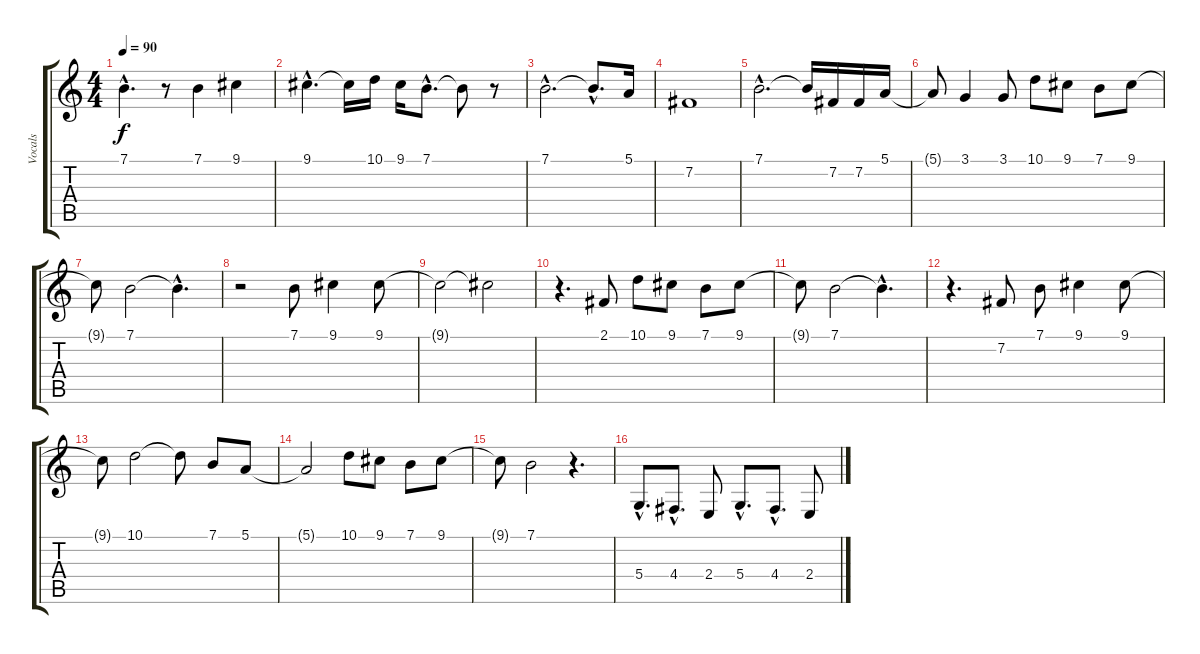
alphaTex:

\track ("Vocals" "Vocals") {instrument lead1square}
\staff {score tabs}
\tuning (E4 B3 G3 D3 A2 E2) {hide}
\ts (4 4)
\tempo 90
\clef g2
\ks c
7.1{hac}.4{d dy f} r.8 7.1.4 9.1.4 |
9.1{hac}.4{d} 9.1{t}.16 10.1.16 9.1.16 7.1{hac}.8{d} 7.1{t}.8 r.8 |
7.1{hac}.2{d} 7.1{hac t}.8{d} 5.1.16 |
7.2.1 |
7.1{hac}.2{d} 7.1{t}.16 7.2.16 7.2.16 5.1.16 |
5.1{t}.8 3.1.4 3.1.8 10.1.8 9.1.8 7.1.8 9.1.8 |
9.1{t}.8 7.1.2 7.1{hac t}.4{d} |
r.2 7.1.8 9.1.4 9.1.8 |
9.1{t}.2 9.1{t}.2 |
r.4{d} 2.1.8 10.1.8 9.1.8 7.1.8 9.1.8 |
9.1{t}.8 7.1.2 7.1{hac t}.4{d} |
r.4{d} 7.2.8 7.1.8 9.1.4 9.1.8 |
9.1{t}.8 10.1.2 10.1{t}.8 7.1.8 5.1.8 |
5.1{t}.2 10.1.8 9.1.8 7.1.8 9.1.8 |
9.1{t}.8 7.1.2 r.4{d} |
5.4{hac}.8{d} 4.4{hac}.8{d} 2.4.8 5.4{hac}.8{d} 4.4{hac}.8{d} 2.4.8
